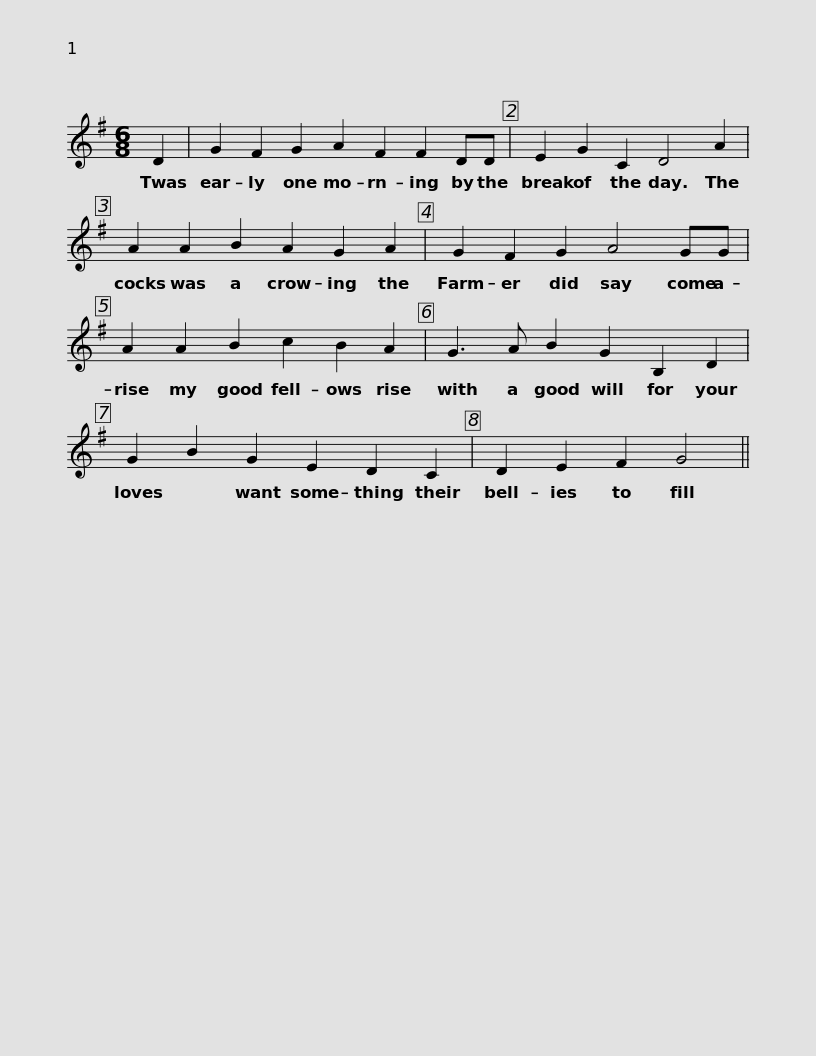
X:1
L:1/8
M:6/8
I:linebreak $
K:G
V:1 treble
V:1
 D2 | G2 F2 G2 A2 F2 F2 DD | E2 G2 C2 D4 A2 | A2 A2 B2 A2 G2 A2 |$ G2 F2 G2 A4 GG | %5
 A2 A2 B2 c2 B2 A2 | G3 A B2 G2 B,2 D2 |$ G2 B2 G2 E2 D2 C2 | D2 E2 F2 G4 || %9
